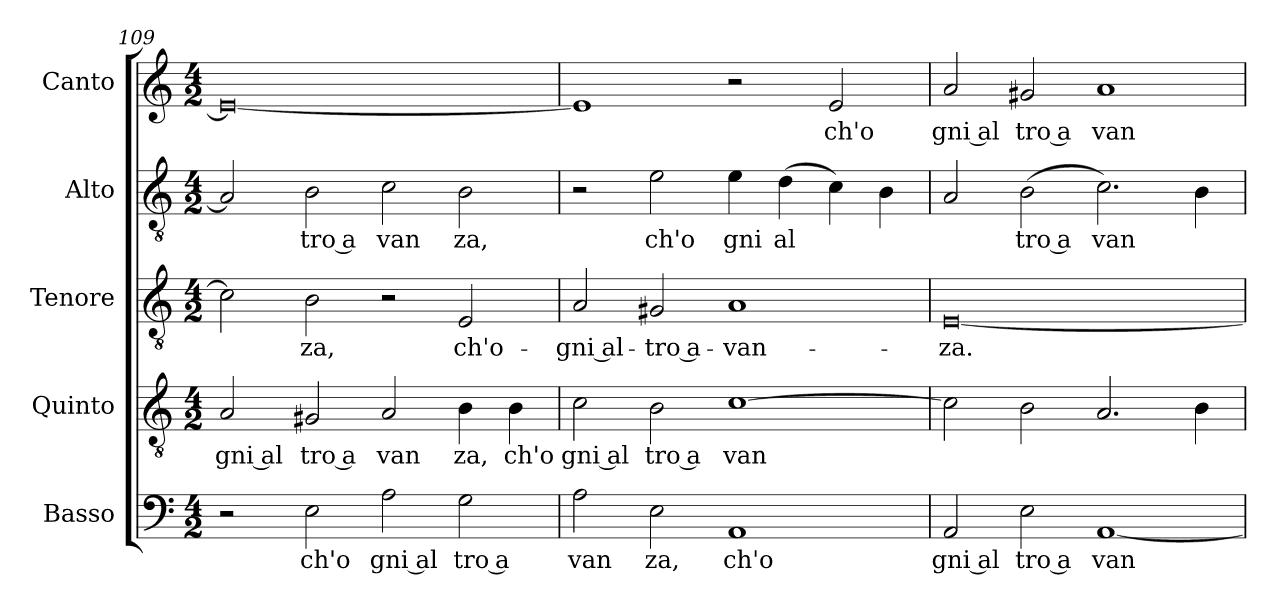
**kern	**text	**kern	**text	**kern	**text	**kern	**text	**kern	**text
*part5	*part5	*part4	*part4	*part3	*part3	*part2	*part2	*part1	*part1
*staff5	*staff5	*staff4	*staff4	*staff3	*staff3	*staff2	*staff2	*staff1	*staff1
*I"Basso	*	*I"Quinto	*	*I"Tenore	*	*I"Alto	*	*I"Canto	*
*I'Basso	*	*I'Quinto	*	*I'Tenore	*	*I'Alto	*	*I'Canto	*
*clefF4	*	*clefGv2	*	*clefGv2	*	*clefGv2	*	*clefG2	*
*	*	*	*	*k[]	*	*	*	*	*
*	*	*	*	*C:	*	*	*	*	*
*M4/2	*	*M4/2	*	*M4/2	*	*M4/2	*	*M4/2	*
=109	=109	=109	=109	=109	=109	=109	=109	=109	=109
!	!	!	!LO:LY:b:rj	!	!	!	!	!	!
2r	.	2A/	gni al	2c\]	.	2A/]	.	0e_<	.
!	!LO:LY:b:cj	!	!LO:LY:b:rj	!	!LO:LY:b:cj	!	!LO:LY:b:rj	!	!
2E\	ch'o	2G#X/	tro a	2B\	-za,	2B\	tro a	.	.
!	!LO:LY:b:rj	!	!LO:LY:b:cj	!	!	!	!LO:LY:b:cj	!	!
2A\	gni al	2A/	van	2r	.	2c\	van	.	.
!	!LO:LY:b:rj	!	!LO:LY:b:cj	!	!LO:LY:b:cj	!	!LO:LY:b:cj	!	!
2G\	tro a	4B\	za,	2E/	ch'o-	2B\	za,	.	.
!	!	!	!LO:LY:b:cj	!	!	!	!	!	!
.	.	4B\	ch'o	.	.	.	.	.	.
=110	=110	=110	=110	=110	=110	=110	=110	=110	=110
!	!LO:LY:b:cj	!	!LO:LY:b:rj	!	!LO:LY:b:rj	!	!	!	!
2A\	van	2c\	gni al	2A/	-gni al-	2r	.	1e]	.
!	!LO:LY:b:cj	!	!LO:LY:b:rj	!	!LO:LY:b:rj	!	!LO:LY:b:cj	!	!
2E\	za,	2B\	tro a	2G#X/	-tro a-	2e\	ch'o	.	.
!	!LO:LY:b:cj	!	!LO:LY:b	!	!LO:LY:b:cj	!	!LO:LY:b	!	!
1AA	ch'o	[>1c	van	1A	-van-	4e\	gni	2r	.
!	!	!	!	!	!	!	!LO:LY:b	!	!
.	.	.	.	.	.	(<4d\	al	.	.
!	!	!	!	!	!	!	!	!	!LO:LY:b:cj
.	.	.	.	.	.	4c\)	.	2e/	ch'o
.	.	.	.	.	.	4B\	.	.	.
=111	=111	=111	=111	=111	=111	=111	=111	=111	=111
!	!LO:LY:b:rj	!	!	!	!LO:LY:b:cj	!	!	!	!LO:LY:b:rj
2AA/	gni al	2c\]	.	[<0E	-za.	2A/	.	2a/	gni al
!	!LO:LY:b:rj	!	!	!	!	!	!LO:LY:b:rj	!	!LO:LY:b:rj
2E\	tro a	2B\	.	.	.	(<2B\	tro a	2g#X/	tro a
!	!LO:LY:b	!	!	!	!	!	!LO:LY:b	!	!LO:LY:b:cj
[<1AA	van	2.A/	.	.	.	2.c\)	van	1a	van
.	.	4B\	.	.	.	4B\	.	.	.
=	=	=	=	=	=	=	=	=	=
*-	*-	*-	*-	*-	*-	*-	*-	*-	*-
